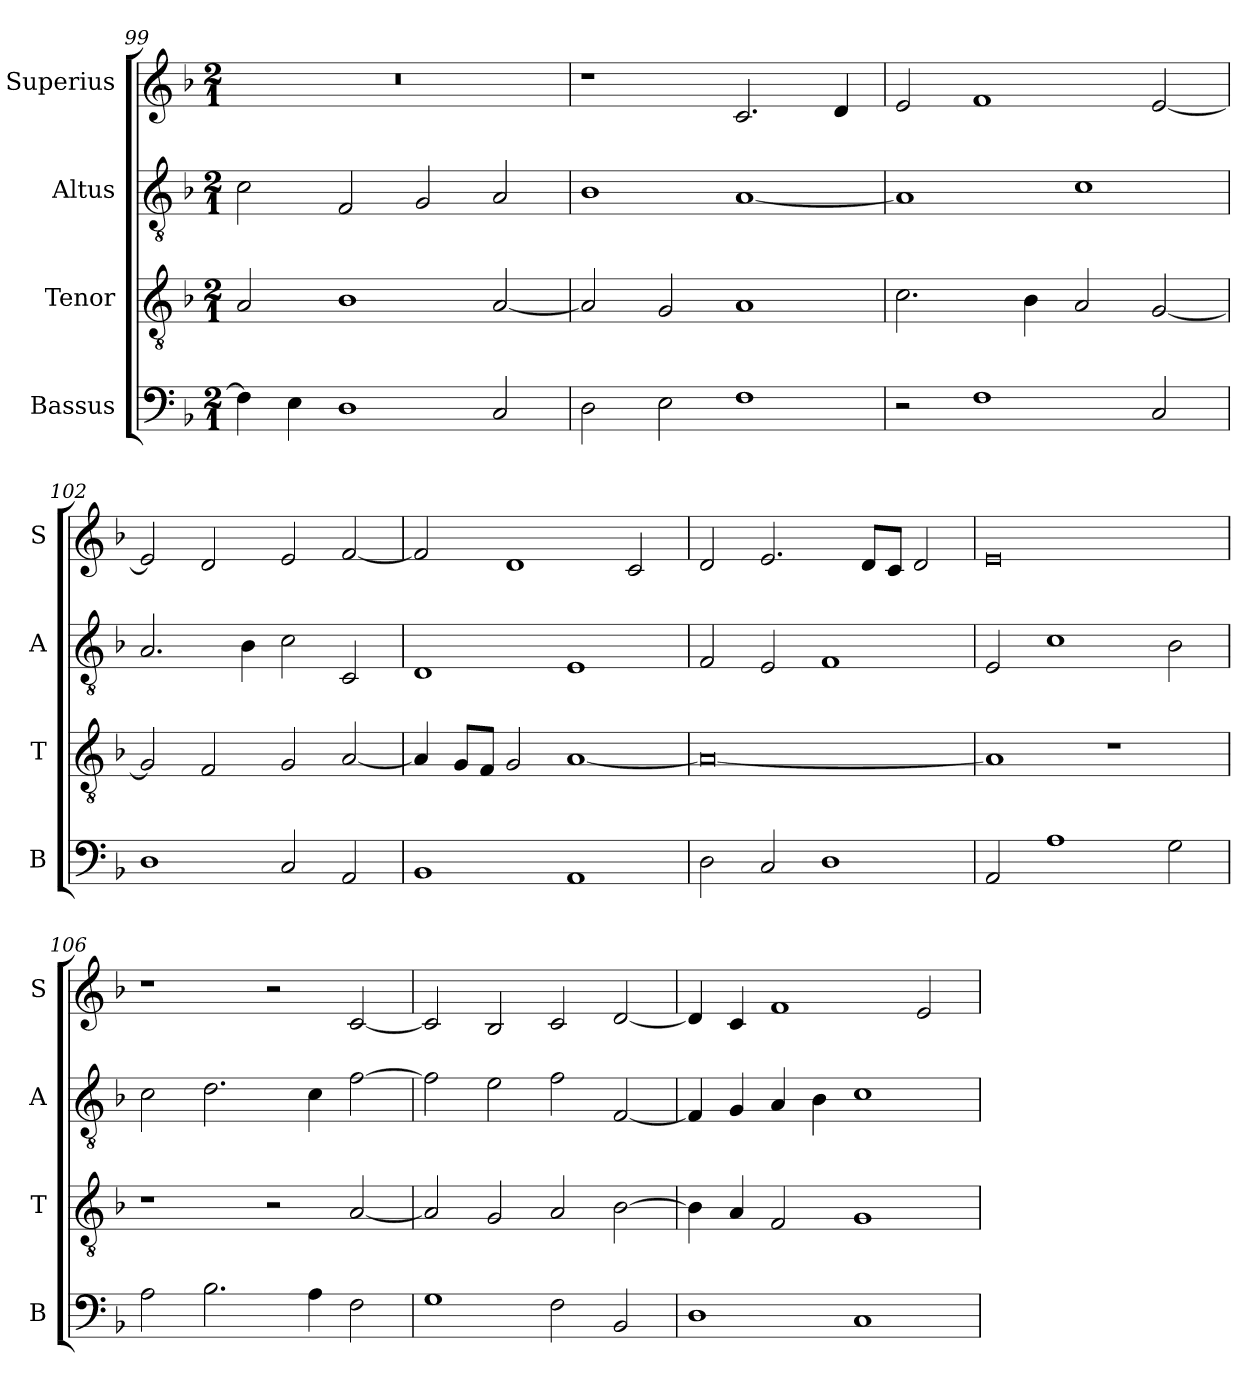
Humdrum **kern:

**kern	**kern	**kern	**kern
*part4	*part3	*part2	*part1
*staff4	*staff3	*staff2	*staff1
*I"Bassus	*I"Tenor	*I"Altus	*I"Superius
*I'B	*I'T	*I'A	*I'S
*clefF4	*clefGv2	*clefGv2	*clefG2
*k[b-]	*k[b-]	*k[b-]	*k[b-]
*F:	*F:	*F:	*F:
*M2/1	*M2/1	*M2/1	*M2/1
=99	=99	=99	=99
4F]	2A	2c	0r
4E	.	.	.
1D	1B-	2F	.
.	.	2G	.
2C	[2A	2A	.
=100	=100	=100	=100
2D	2A]	1B-	1r
2E	2G	.	.
1F	1A	[1A	2.c
.	.	.	4d
=101	=101	=101	=101
2r	2.c	1A]	2e
1F	.	.	1f
.	4B-	.	.
.	2A	1c	.
2C	[2G	.	[2e
=102	=102	=102	=102
1D	2G]	2.A	2e]
.	2F	.	2d
.	.	4B-	.
2C	2G	2c	2e
2AA	[2A	2C	[2f
=103	=103	=103	=103
1BB-	4A]	1D	2f]
.	8GL	.	.
.	8FJ	.	.
.	2G	.	1d
1AA	[1A	1E	.
.	.	.	2c
=104	=104	=104	=104
2D	0A_	2F	2d
2C	.	2E	2.e
1D	.	1F	.
.	.	.	8dL
.	.	.	8cJ
.	.	.	2d
=105	=105	=105	=105
2AA	1A]	2E	0e
1A	.	1c	.
.	1r	.	.
2G	.	2B-	.
=106	=106	=106	=106
2A	1r	2c	1r
2.B-	.	2.d	.
.	2r	.	2r
4A	.	4c	.
2F	[2A	[2f	[2c
=107	=107	=107	=107
1G	2A]	2f]	2c]
.	2G	2e	2B-
2F	2A	2f	2c
2BB-	[2B-	[2F	[2d
=108	=108	=108	=108
1D	4B-]	4F]	4d]
.	4A	4G	4c
.	2F	4A	1f
.	.	4B-	.
1C	1G	1c	.
.	.	.	2e
=	=	=	=
*-	*-	*-	*-
